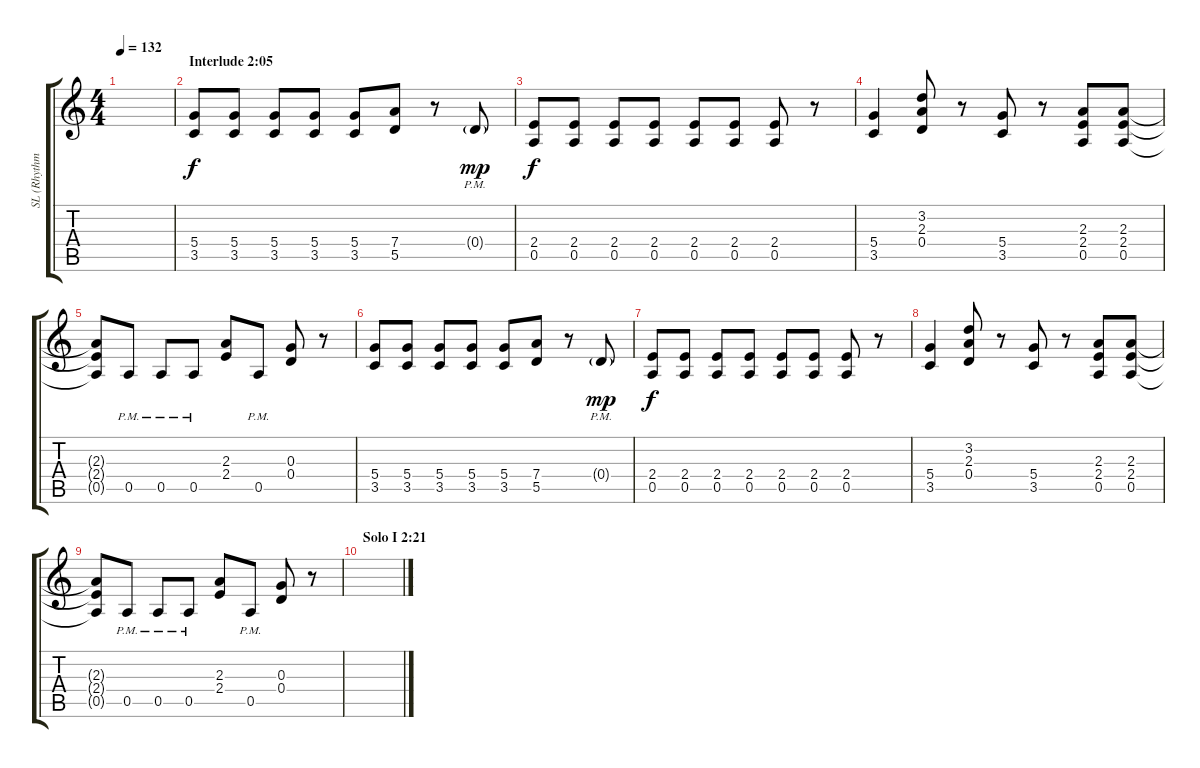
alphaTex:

\track ("SL (Rhythm)" "SL (Rhythm") {instrument overdrivenguitar}
\staff {score tabs}
\tuning (E4 B3 G3 D3 A2 E2) {hide}
\ts (4 4)
\tempo 132
\clef g2
\ks c
|
\section ("" "Interlude 2:05")
(5.4 3.5).8 (5.4 3.5).8 (5.4 3.5).8 (5.4 3.5).8 (5.4 3.5).8 (7.4 5.5).8 r.8 0.4{g pm}.8{dy mp} |
(2.4 0.5).8{dy f} (2.4 0.5).8 (2.4 0.5).8 (2.4 0.5).8 (2.4 0.5).8 (2.4 0.5).8 (2.4 0.5).8 r.8 |
(5.4 3.5).4 (3.2 2.3 0.4).8 r.8 (5.4 3.5).8 r.8 (2.3 2.4 0.5).8 (2.3 2.4 0.5).8 |
(2.3{t} 2.4{t} 0.5{t}).8 0.5{pm}.8 0.5{pm}.8 0.5{pm}.8 (2.3 2.4).8 0.5{pm}.8 (0.3 0.4).8 r.8 |
(5.4 3.5).8 (5.4 3.5).8 (5.4 3.5).8 (5.4 3.5).8 (5.4 3.5).8 (7.4 5.5).8 r.8 0.4{g pm}.8{dy mp} |
(2.4 0.5).8{dy f} (2.4 0.5).8 (2.4 0.5).8 (2.4 0.5).8 (2.4 0.5).8 (2.4 0.5).8 (2.4 0.5).8 r.8 |
(5.4 3.5).4 (3.2 2.3 0.4).8 r.8 (5.4 3.5).8 r.8 (2.3 2.4 0.5).8 (2.3 2.4 0.5).8 |
(2.3{t} 2.4{t} 0.5{t}).8 0.5{pm}.8 0.5{pm}.8 0.5{pm}.8 (2.3 2.4).8 0.5{pm}.8 (0.3 0.4).8 r.8 |
\section ("" "Solo I 2:21")
